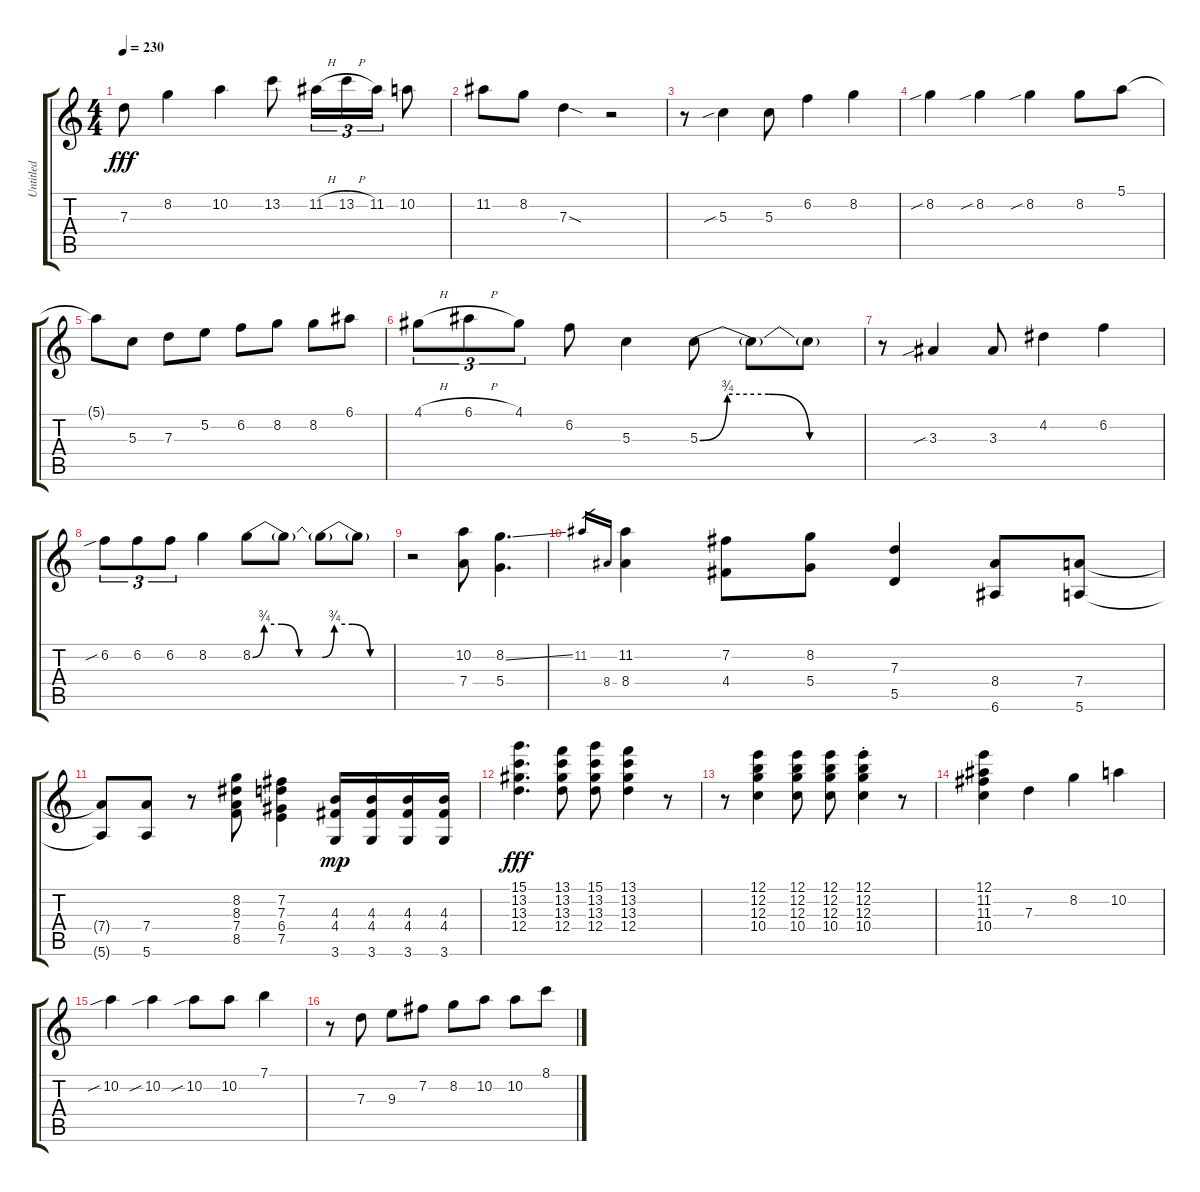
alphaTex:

\track ("Untitled" "Untitled") {instrument acousticguitarsteel}
\staff {score tabs}
\tuning (E4 B3 G3 D3 A2 E2) {hide}
\ts (4 4)
\tempo 230
\clef g2
\ks c
7.3.8{dy fff} 8.2.4 10.2.4 13.2.8 11.2{h}.16{tu (3 2)} 13.2{h}.16{tu (3 2)} 11.2.16{tu (3 2)} 10.2.8 |
11.2.8 8.2.8 7.3{sod}.4 r.2 |
r.8 5.3{sib}.4 5.3.8 6.2.4 8.2.4 |
8.2{sib}.4 8.2{sib}.4 8.2{sib}.4 8.2.8 5.1.8 |
5.1{t}.8 5.3.8 7.3.8 5.2.8 6.2.8 8.2.8 8.2.8 6.1.8 |
4.1{h}.8{tu (3 2)} 6.1{h}.8{tu (3 2)} 4.1.8{tu (3 2)} 6.2.8 5.3.4 5.3{be (custom 0 0 10 3 25 3 40 0 60 0)}.8 5.3{t}.8 5.3{t}.8 |
r.8 3.3{sib}.4 3.3.8 4.2.4 6.2.4 |
6.2{sib}.8{tu (3 2)} 6.2.8{tu (3 2)} 6.2.8{tu (3 2)} 8.2.4 8.2{be (custom 0 0 10 3 25 3 40 0 60 0)}.8 8.2{t}.8 8.2{be (custom 0 0 10 3 25 3 40 0 60 0) t}.8 8.2{t}.8 |
r.2 (10.2 7.4).8 (8.2{ss} 5.4).4{d} |
11.2.16{gr} 8.4.16{gr} (11.2 8.4).4 (7.2 4.4).8 (8.2 5.4).8 (7.3 5.5).4 (8.4 6.6).8 (7.4 5.6).8 |
(7.4{t} 5.6{t}).8 (7.4 5.6).8 r.8 (8.2 8.3 7.4 8.5).8 (7.2 7.3 6.4 7.5).4 (4.3 4.4 3.6).16{dy mp} (4.3 4.4 3.6).16 (4.3 4.4 3.6).16 (4.3 4.4 3.6).16 |
(15.1 13.2 13.3 12.4).4{d dy fff} (13.1 13.2 13.3 12.4).8 (15.1 13.2 13.3 12.4).8 (13.1 13.2 13.3 12.4).4 r.8 |
r.8 (12.1 12.2 12.3 10.4).4 (12.1 12.2 12.3 10.4).8 (12.1 12.2 12.3 10.4).8 (12.1{st} 12.2{st} 12.3{st} 10.4{st}).4 r.8 |
(12.1 11.2 11.3 10.4).4 7.3.4 8.2.4 10.2.4 |
10.2{sib}.4 10.2{sib}.4 10.2{sib}.8 10.2.8 7.1.4 |
r.8 7.3.8 9.3.8 7.2.8 8.2.8 10.2.8 10.2.8 8.1.8
